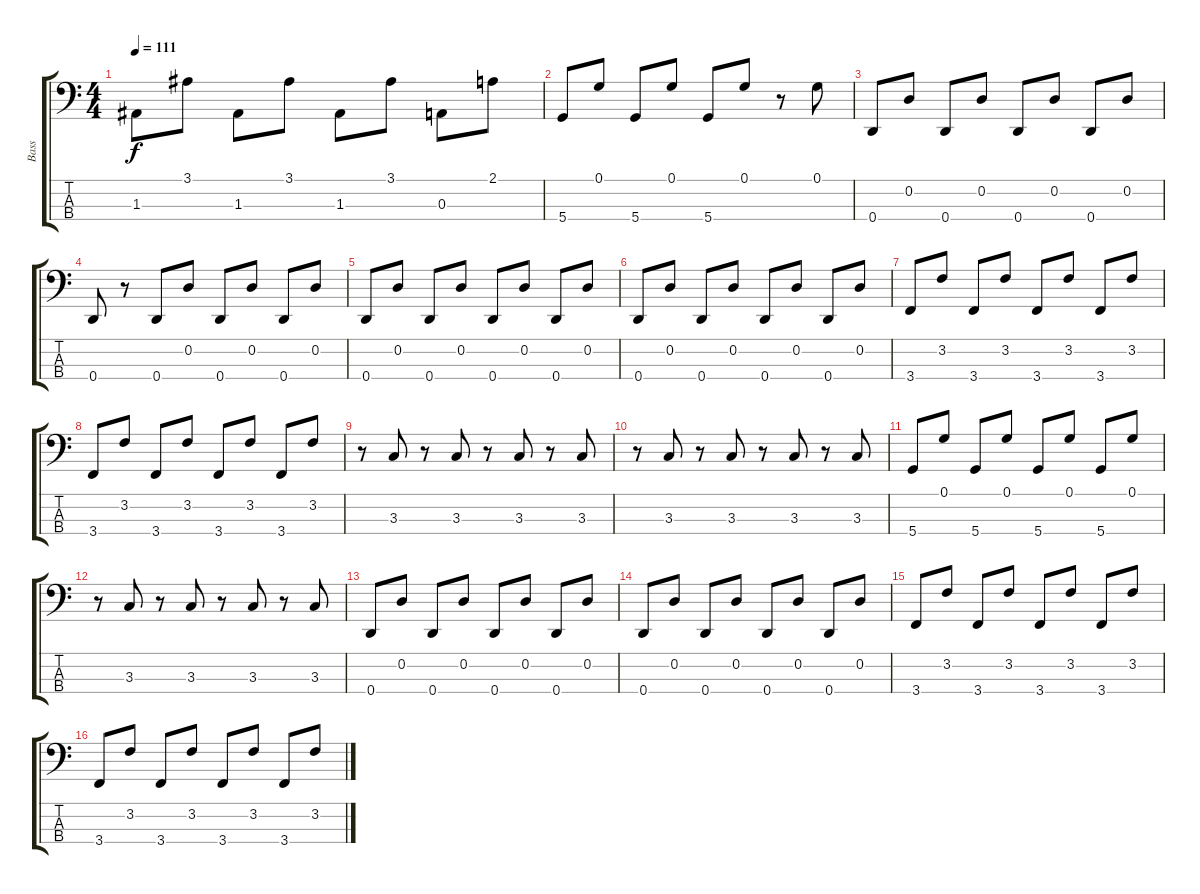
\track ("Bass" "Bass") {instrument electricbassfinger}
\staff {score tabs}
\tuning (G2 D2 A1 D1) {hide}
\ts (4 4)
\tempo 111
\clef f4
\ks c
1.3.8{dy f} 3.1.8 1.3.8 3.1.8 1.3.8 3.1.8 0.3.8 2.1.8 |
5.4.8 0.1.8 5.4.8 0.1.8 5.4.8 0.1.8 r.8 0.1.8 |
0.4.8 0.2.8 0.4.8 0.2.8 0.4.8 0.2.8 0.4.8 0.2.8 |
0.4.8 r.8 0.4.8 0.2.8 0.4.8 0.2.8 0.4.8 0.2.8 |
0.4.8 0.2.8 0.4.8 0.2.8 0.4.8 0.2.8 0.4.8 0.2.8 |
0.4.8 0.2.8 0.4.8 0.2.8 0.4.8 0.2.8 0.4.8 0.2.8 |
3.4.8 3.2.8 3.4.8 3.2.8 3.4.8 3.2.8 3.4.8 3.2.8 |
3.4.8 3.2.8 3.4.8 3.2.8 3.4.8 3.2.8 3.4.8 3.2.8 |
r.8 3.3.8 r.8 3.3.8 r.8 3.3.8 r.8 3.3.8 |
r.8 3.3.8 r.8 3.3.8 r.8 3.3.8 r.8 3.3.8 |
5.4.8 0.1.8 5.4.8 0.1.8 5.4.8 0.1.8 5.4.8 0.1.8 |
r.8 3.3.8 r.8 3.3.8 r.8 3.3.8 r.8 3.3.8 |
0.4.8 0.2.8 0.4.8 0.2.8 0.4.8 0.2.8 0.4.8 0.2.8 |
0.4.8 0.2.8 0.4.8 0.2.8 0.4.8 0.2.8 0.4.8 0.2.8 |
3.4.8 3.2.8 3.4.8 3.2.8 3.4.8 3.2.8 3.4.8 3.2.8 |
3.4.8 3.2.8 3.4.8 3.2.8 3.4.8 3.2.8 3.4.8 3.2.8
